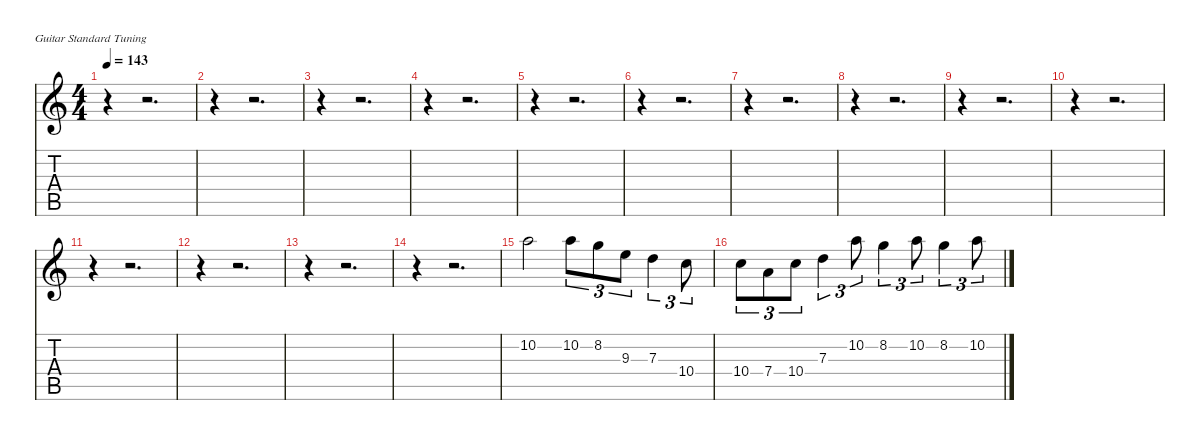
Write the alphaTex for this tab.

\defaultSystemsLayout 4
\hideDynamics
\bracketExtendMode nobrackets
\singleTrackTrackNamePolicy hidden
\multiTrackTrackNamePolicy hidden
\firstSystemTrackNameMode fullname
\firstSystemTrackNameOrientation horizontal
\otherSystemsTrackNameOrientation horizontal
\track ("Lead Guitar (the solo)" "od.guit.") {instrument overdrivenguitar}
\staff {score tabs}
\tuning (E4 B3 G3 D3 A2 E2)
\ts (4 4)
\tempo 143
\clef g2
\ks c
r.4{dy f beam Down} r.2{d beam Down} |
r.4{beam Down} r.2{d beam Down} |
r.4{beam Down} r.2{d beam Down} |
r.4{beam Down} r.2{d beam Down} |
r.4{beam Down} r.2{d beam Down} |
r.4{beam Down} r.2{d beam Down} |
r.4{beam Down} r.2{d beam Down} |
r.4{beam Down} r.2{d beam Down} |
r.4{beam Down} r.2{d beam Down} |
r.4{beam Down} r.2{d beam Down} |
r.4{beam Down} r.2{d beam Down} |
r.4{beam Down} r.2{d beam Down} |
r.4{beam Down} r.2{d beam Down} |
r.4{beam Down} r.2{d beam Down} |
10.2.2{beam Down} 10.2.8{tu (3 2) beam Down} 8.2.8{tu (3 2) beam Down} 9.3.8{tu (3 2) beam Down} 7.3.4{tu (3 2) beam Down} 10.4.8{tu (3 2) beam Down} |
10.4.8{tu (3 2) beam Down} 7.4.8{tu (3 2) beam Down} 10.4.8{tu (3 2) beam Down} 7.3.4{tu (3 2) beam Down} 10.2.8{tu (3 2) beam Down} 8.2.4{tu (3 2) beam Down} 10.2.8{tu (3 2) beam Down} 8.2.4{tu (3 2) beam Down} 10.2.8{tu (3 2) beam Down}
